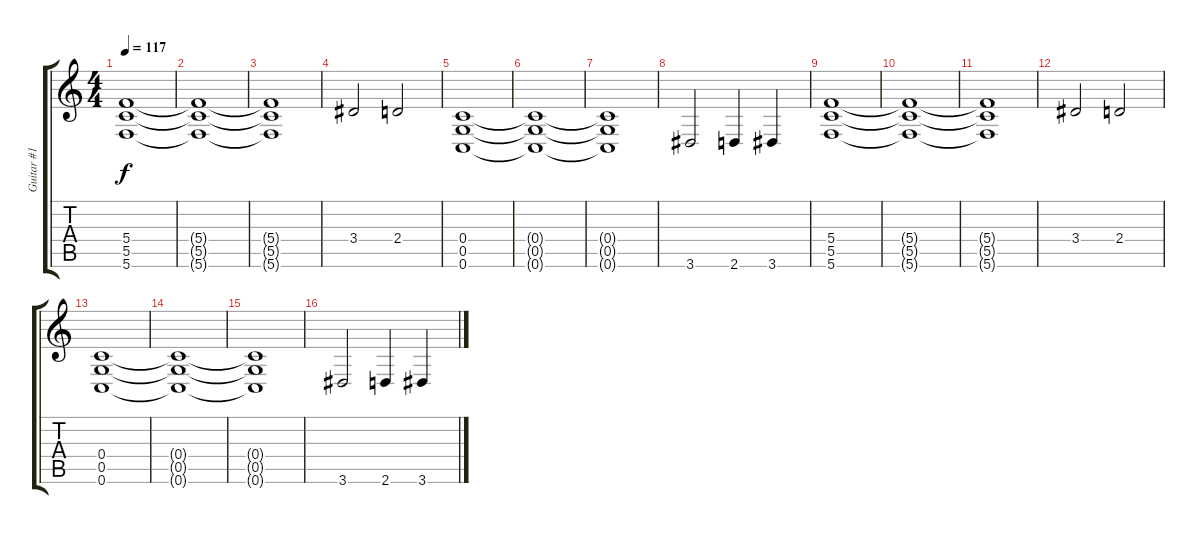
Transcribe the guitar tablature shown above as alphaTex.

\track ("Guitar #1" "Guitar #1") {instrument distortionguitar}
\staff {score tabs}
\tuning (D4 A3 F3 C3 G2 C2) {hide}
\ts (4 4)
\tempo 117
\clef g2
\ks c
(5.4 5.5 5.6).1{dy f} |
(5.4{t} 5.5{t} 5.6{t}).1 |
(5.4{t} 5.5{t} 5.6{t}).1 |
3.4.2 2.4.2 |
(0.4 0.5 0.6).1 |
(0.4{t} 0.5{t} 0.6{t}).1 |
(0.4{t} 0.5{t} 0.6{t}).1 |
3.6.2 2.6.4 3.6.4 |
(5.4 5.5 5.6).1 |
(5.4{t} 5.5{t} 5.6{t}).1 |
(5.4{t} 5.5{t} 5.6{t}).1 |
3.4.2 2.4.2 |
(0.4 0.5 0.6).1 |
(0.4{t} 0.5{t} 0.6{t}).1 |
(0.4{t} 0.5{t} 0.6{t}).1 |
3.6.2 2.6.4 3.6.4
